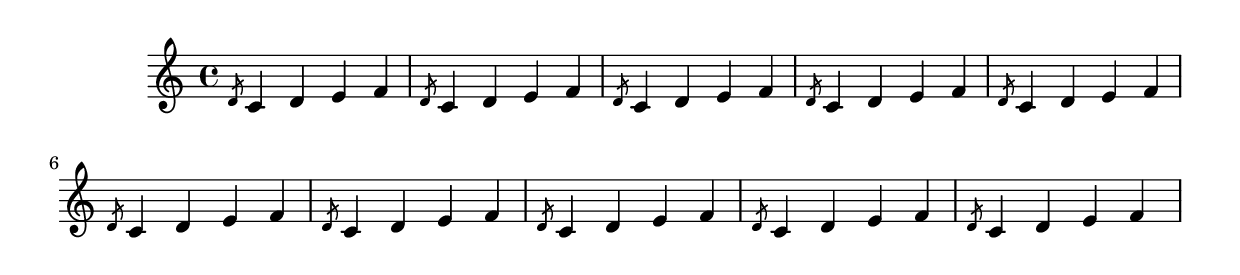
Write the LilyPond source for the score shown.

\version "1.7.6"
\header {
    texidoc = "Grace notes and unfolded repeats.
Line breaks may happen before  grace  notes.
"
}
    

\score{
  \notes\context Voice \relative c'{

    % Bug 2: What happens with the grace notes here?
    \repeat unfold  10 {\grace d8 c4 d e f}

  }
}
%% new-chords-done %%
